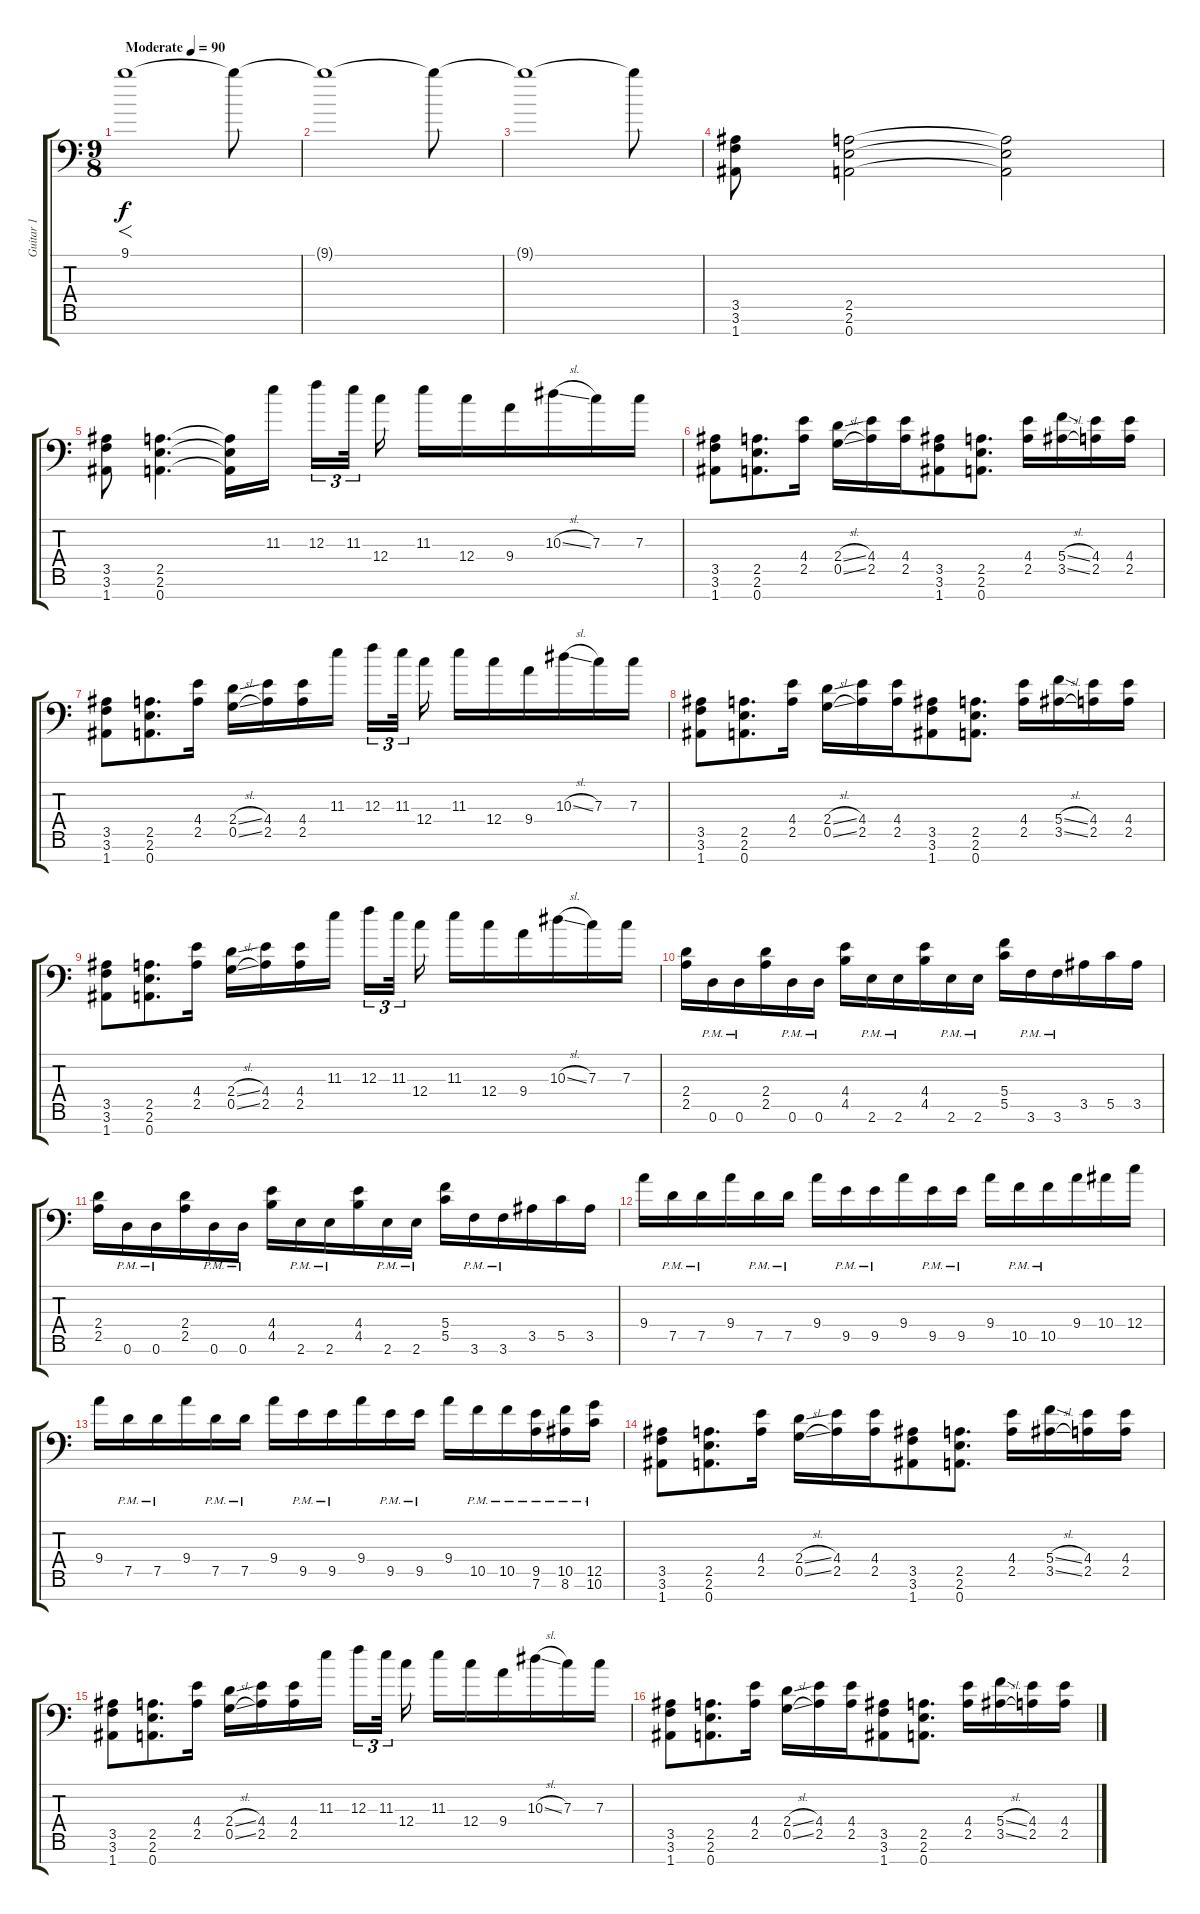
\track ("Guitar 1" "Guitar 1") {instrument distortionguitar}
\staff {score tabs}
\tuning (D4 A3 F3 C3 G2 D2 A1) {hide}
\ts (9 8)
\tempo (90 "Moderate")
\clef f4
\ks c
9.1.1{f dy f instrument distortionguitar} 9.1{t}.8 |
9.1{t}.1 9.1{t}.8 |
9.1{t}.1 9.1{t}.8 |
(3.5 3.6 1.7).8 (2.5 2.6 0.7).2 (2.5{t} 2.6{t} 0.7{t}).2 |
(3.5 3.6 1.7).8 (2.5 2.6 0.7).4{d} (2.5{t} 2.6{t} 0.7{t}).16 11.3.16{beam splitsecondary} 12.3.16{tu (3 2)} 11.3.32{tu (3 2) beam splitsecondary} 12.4.16 11.3.16 12.4.16 9.4.16 10.3{sl}.16 7.3.16 7.3.16 |
(3.5 3.6 1.7).8 (2.5 2.6 0.7).8{d} (4.4 2.5).16 (2.4{sl} 0.5{sl}).16 (4.4 2.5).16 (4.4 2.5).16 (3.5 3.6 1.7).8 (2.5 2.6 0.7).8{d} (4.4 2.5).16 (5.4{sl} 3.5{sl}).16 (4.4 2.5).16 (4.4 2.5).16 |
(3.5 3.6 1.7).8 (2.5 2.6 0.7).8{d} (4.4 2.5).16 (2.4{sl} 0.5{sl}).16 (4.4 2.5).16 (4.4 2.5).16 11.3.16{beam splitsecondary} 12.3.16{tu (3 2)} 11.3.32{tu (3 2) beam splitsecondary} 12.4.16 11.3.16 12.4.16 9.4.16 10.3{sl}.16 7.3.16 7.3.16 |
(3.5 3.6 1.7).8 (2.5 2.6 0.7).8{d} (4.4 2.5).16 (2.4{sl} 0.5{sl}).16 (4.4 2.5).16 (4.4 2.5).16 (3.5 3.6 1.7).8 (2.5 2.6 0.7).8{d} (4.4 2.5).16 (5.4{sl} 3.5{sl}).16 (4.4 2.5).16 (4.4 2.5).16 |
(3.5 3.6 1.7).8 (2.5 2.6 0.7).8{d} (4.4 2.5).16 (2.4{sl} 0.5{sl}).16 (4.4 2.5).16 (4.4 2.5).16 11.3.16{beam splitsecondary} 12.3.16{tu (3 2)} 11.3.32{tu (3 2) beam splitsecondary} 12.4.16 11.3.16 12.4.16 9.4.16 10.3{sl}.16 7.3.16 7.3.16 |
(2.4 2.5).16 0.6{pm}.16 0.6{pm}.16 (2.4 2.5).16 0.6{pm}.16 0.6{pm}.16 (4.4 4.5).16 2.6{pm}.16 2.6{pm}.16 (4.4 4.5).16 2.6{pm}.16 2.6{pm}.16 (5.4 5.5).16 3.6{pm}.16 3.6{pm}.16 3.5.16 5.5.16 3.5.16 |
(2.4 2.5).16 0.6{pm}.16 0.6{pm}.16 (2.4 2.5).16 0.6{pm}.16 0.6{pm}.16 (4.4 4.5).16 2.6{pm}.16 2.6{pm}.16 (4.4 4.5).16 2.6{pm}.16 2.6{pm}.16 (5.4 5.5).16 3.6{pm}.16 3.6{pm}.16 3.5.16 5.5.16 3.5.16 |
9.4.16 7.5{pm}.16 7.5{pm}.16 9.4.16 7.5{pm}.16 7.5{pm}.16 9.4.16 9.5{pm}.16 9.5{pm}.16 9.4.16 9.5{pm}.16 9.5{pm}.16 9.4.16 10.5{pm}.16 10.5{pm}.16 9.4.16 10.4.16 12.4.16 |
9.4.16 7.5{pm}.16 7.5{pm}.16 9.4.16 7.5{pm}.16 7.5{pm}.16 9.4.16 9.5{pm}.16 9.5{pm}.16 9.4.16 9.5{pm}.16 9.5{pm}.16 9.4.16 10.5{pm}.16 10.5{pm}.16 (9.5{pm} 7.6).16 (10.5{pm} 8.6).16 (12.5{pm} 10.6{pm}).16 |
(3.5 3.6 1.7).8 (2.5 2.6 0.7).8{d} (4.4 2.5).16 (2.4{sl} 0.5{sl}).16 (4.4 2.5).16 (4.4 2.5).16 (3.5 3.6 1.7).8 (2.5 2.6 0.7).8{d} (4.4 2.5).16 (5.4{sl} 3.5{sl}).16 (4.4 2.5).16 (4.4 2.5).16 |
(3.5 3.6 1.7).8 (2.5 2.6 0.7).8{d} (4.4 2.5).16 (2.4{sl} 0.5{sl}).16 (4.4 2.5).16 (4.4 2.5).16 11.3.16{beam splitsecondary} 12.3.16{tu (3 2)} 11.3.32{tu (3 2) beam splitsecondary} 12.4.16 11.3.16 12.4.16 9.4.16 10.3{sl}.16 7.3.16 7.3.16 |
(3.5 3.6 1.7).8 (2.5 2.6 0.7).8{d} (4.4 2.5).16 (2.4{sl} 0.5{sl}).16 (4.4 2.5).16 (4.4 2.5).16 (3.5 3.6 1.7).8 (2.5 2.6 0.7).8{d} (4.4 2.5).16 (5.4{sl} 3.5{sl}).16 (4.4 2.5).16 (4.4 2.5).16
